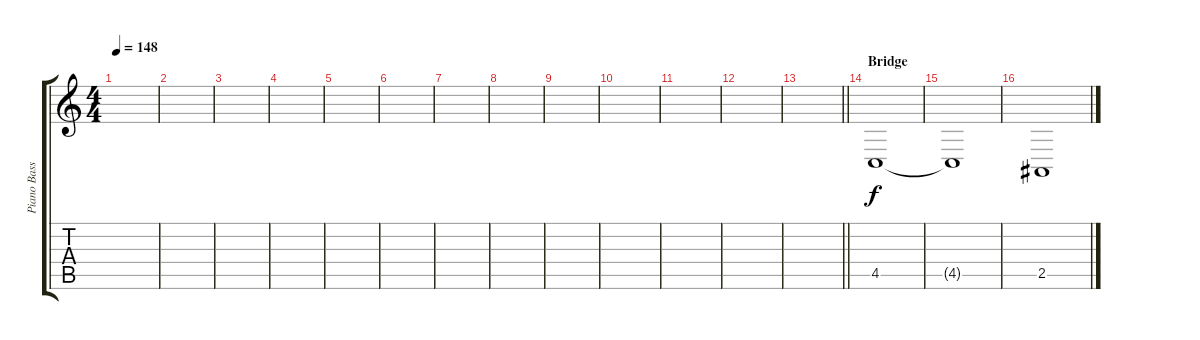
\track ("Piano Bass" "Piano Bass") {instrument acousticgrandpiano}
\staff {score tabs}
\tuning (Eb4 Bb3 Gb3 Db3 Ab2 Eb2) {hide}
\ts (4 4)
\tempo 148
\clef g2
\ks c
|
|
|
|
|
|
|
|
|
|
|
|
\barLineRight lightlight
|
\section ("" "Bridge")
4.5.1 |
4.5{t}.1 |
2.5.1
